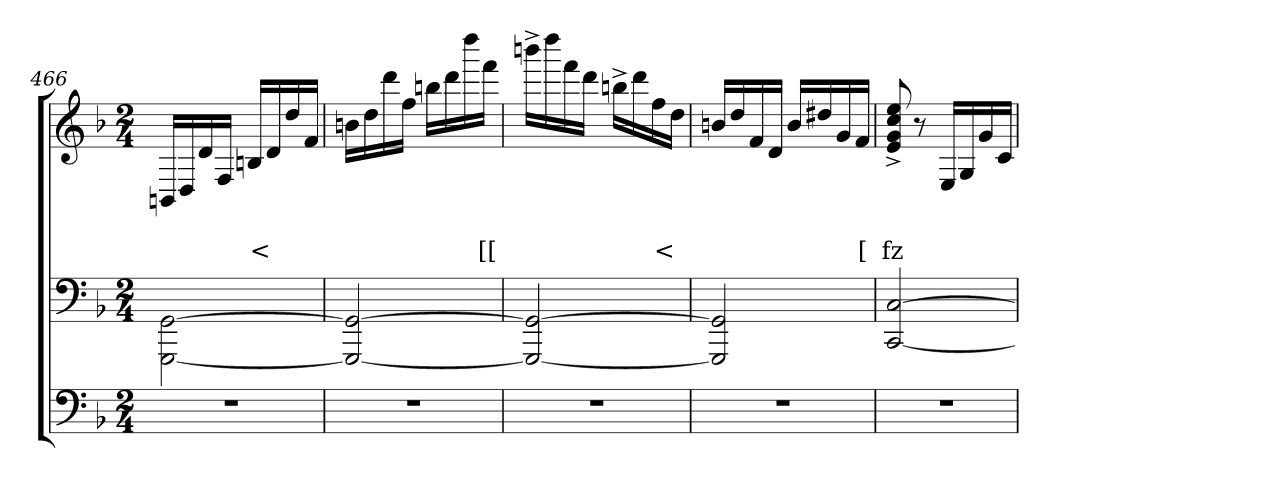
**kern	**kern	**kern	**text	**text
*part3	*part2	*part1	*part1	*part1
*staff3	*staff2	*staff1	*staff1	*staff1
*clefF4	*clefF4	*clefG2	*	*
*k[b-]	*k[b-]	*k[b-]	*	*
*M2/4	*M2/4	*M2/4	*	*
=466	=466	=466	=466	=466
2r	[2GG\ [2GGG\	16BBnLL	.	.
.	.	16D	.	.
.	.	16d	.	.
.	.	16FJJ	.	.
.	.	16BnLL	.	<
.	.	16d	.	.
.	.	16dd	.	.
.	.	16fJJ	.	.
=467	=467	=467	=467	=467
2r	2GG_ 2GGG_	16bnLL	.	.
.	.	16dd	.	.
.	.	16ddd	.	.
.	.	16ffJJ	.	.
.	.	16bbnLL	.	.
.	.	16ddd	.	.
.	.	16dddd	.	.
.	.	16fffJJ	.	[[
=468	=468	=468	=468	=468
2r	2GG_ 2GGG_	16bbbn^>LL	.	.
.	.	16dddd	.	.
.	.	16fff	.	.
.	.	16dddJJ	.	.
.	.	16bbn^>LL	.	.
.	.	16ddd	.	.
.	.	16ff	.	<
.	.	16ddJJ	.	.
=469	=469	=469	=469	=469
2r	2GG] 2GGG]	16bnLL	.	.
.	.	16dd	.	.
.	.	16f	.	.
.	.	16dJJ	.	.
.	.	16bLL	.	.
.	.	16dd#X	.	.
.	.	16g	.	.
.	.	16fJJ	.	[
=470	=470	=470	=470	=470
2r	[2C [2CC	8ee^> 8cc^> 8g^> 8e^>	.	fz
.	.	8r	.	.
.	.	16ELL	.	.
.	.	16G	.	.
.	.	16g	.	.
.	.	16cJJ	.	.
=	=	=	=	=
*-	*-	*-	*-	*-
